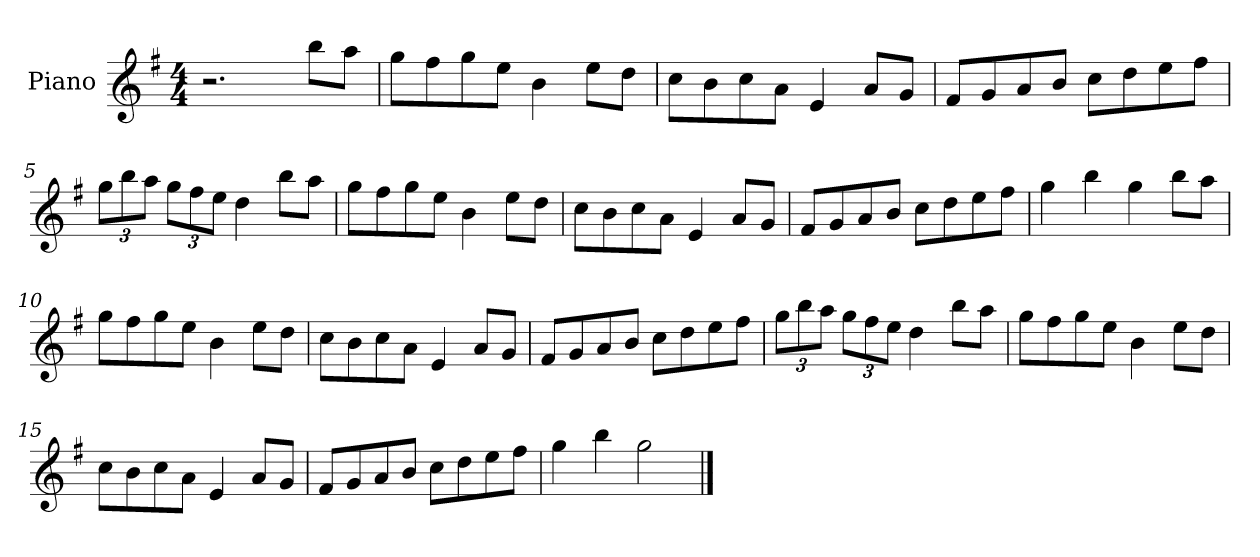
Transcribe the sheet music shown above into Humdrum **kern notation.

**kern
*part1
*staff1
*I"Piano
*I'Pno
*clefG2
*k[f#]
*M4/4
=1
2.r
8bb\L
8aa\J
=2
8gg\L
8ff#\
8gg\
8ee\J
4b\
8ee\L
8dd\J
=3
8cc\L
8b\
8cc\
8a\J
4e/
8a/L
8g/J
=4
8f#/L
8g/
8a/
8b/J
8cc\L
8dd\
8ee\
8ff#\J
=5
12gg\L
12bb\
12aa\J
12gg\L
12ff#\
12ee\J
4dd\
8bb\L
8aa\J
=6
8gg\L
8ff#\
8gg\
8ee\J
4b\
8ee\L
8dd\J
=7
8cc\L
8b\
8cc\
8a\J
4e/
8a/L
8g/J
=8
8f#/L
8g/
8a/
8b/J
8cc\L
8dd\
8ee\
8ff#\J
=9
4gg\
4bb\
4gg\
8bb\L
8aa\J
=10
8gg\L
8ff#\
8gg\
8ee\J
4b\
8ee\L
8dd\J
=11
8cc\L
8b\
8cc\
8a\J
4e/
8a/L
8g/J
=12
8f#/L
8g/
8a/
8b/J
8cc\L
8dd\
8ee\
8ff#\J
=13
12gg\L
12bb\
12aa\J
12gg\L
12ff#\
12ee\J
4dd\
8bb\L
8aa\J
=14
8gg\L
8ff#\
8gg\
8ee\J
4b\
8ee\L
8dd\J
=15
8cc\L
8b\
8cc\
8a\J
4e/
8a/L
8g/J
=16
8f#/L
8g/
8a/
8b/J
8cc\L
8dd\
8ee\
8ff#\J
=17
4gg\
4bb\
2gg\
==
*-
